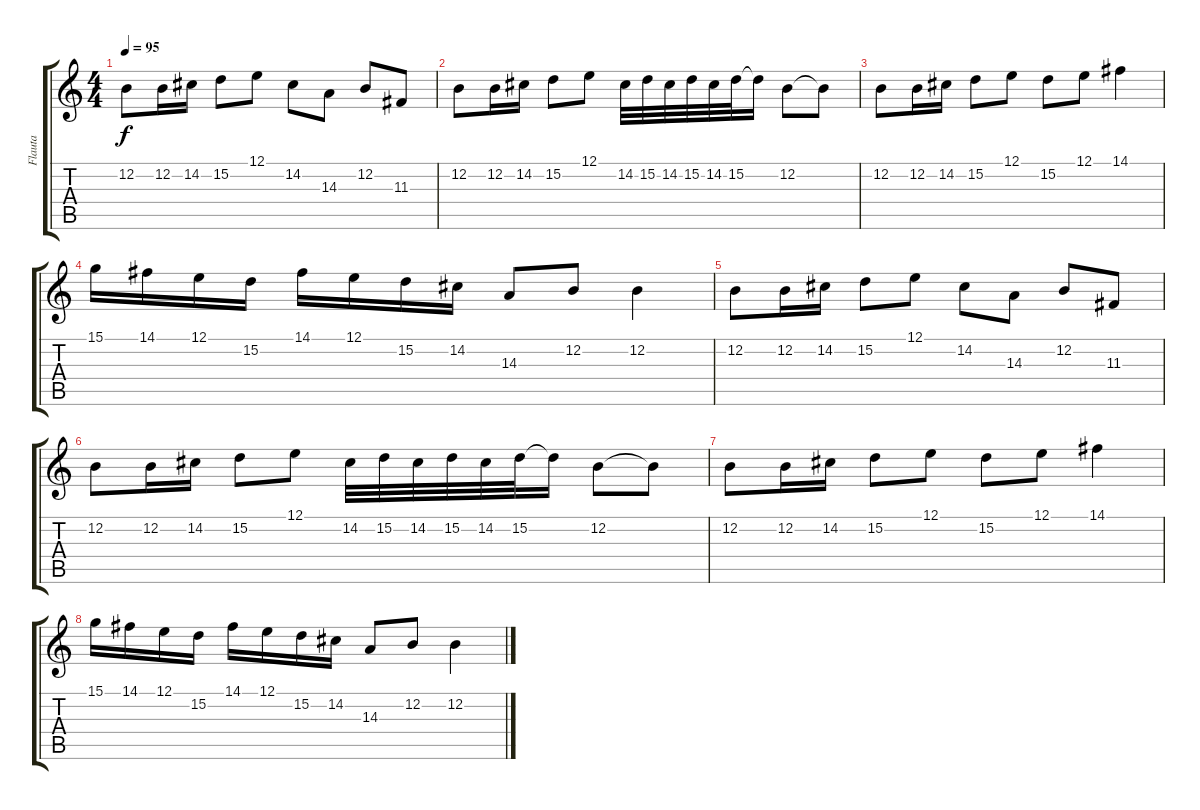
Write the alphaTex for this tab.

\track ("Flauta" "Flauta") {instrument panflute}
\staff {score tabs}
\tuning (E4 B3 G3 D3 A2 E2) {hide}
\ts (4 4)
\tempo 95
\clef g2
\ks c
12.2.8{dy f instrument panflute} 12.2.16 14.2.16 15.2.8 12.1.8 14.2.8 14.3.8 12.2.8 11.3.8 |
12.2.8 12.2.16 14.2.16 15.2.8 12.1.8 14.2.32 15.2.32 14.2.32 15.2.32 14.2.32 15.2.32 15.2{t}.16 12.2.8 12.2{t}.8 |
12.2.8 12.2.16 14.2.16 15.2.8 12.1.8 15.2.8 12.1.8 14.1.4 |
15.1.16 14.1.16 12.1.16 15.2.16 14.1.16 12.1.16 15.2.16 14.2.16 14.3.8 12.2.8 12.2.4 |
12.2.8 12.2.16 14.2.16 15.2.8 12.1.8 14.2.8 14.3.8 12.2.8 11.3.8 |
12.2.8 12.2.16 14.2.16 15.2.8 12.1.8 14.2.32 15.2.32 14.2.32 15.2.32 14.2.32 15.2.32 15.2{t}.16 12.2.8 12.2{t}.8 |
12.2.8 12.2.16 14.2.16 15.2.8 12.1.8 15.2.8 12.1.8 14.1.4 |
15.1.16 14.1.16 12.1.16 15.2.16 14.1.16 12.1.16 15.2.16 14.2.16 14.3.8 12.2.8 12.2.4
